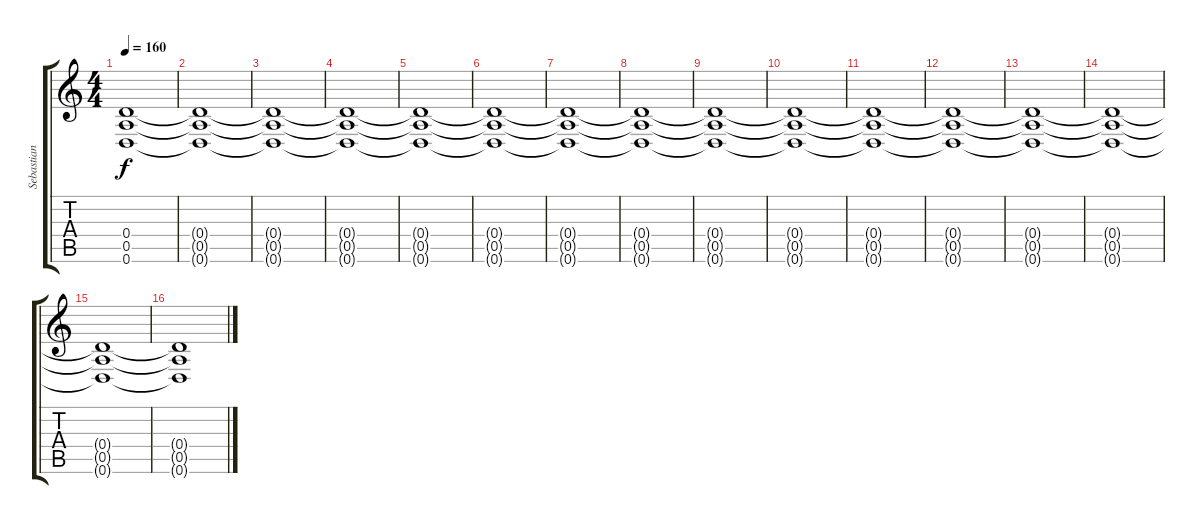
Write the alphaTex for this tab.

\track ("Sebastian Marino" "Sebastian ") {instrument distortionguitar}
\staff {score tabs}
\tuning (E4 B3 G3 D3 A2 D2) {hide}
\ts (4 4)
\tempo 160
\clef g2
\ks c
(0.4{t} 0.5{t} 0.6{t}).1{dy f} |
(0.4{t} 0.5{t} 0.6{t}).1 |
(0.4{t} 0.5{t} 0.6{t}).1 |
(0.4{t} 0.5{t} 0.6{t}).1 |
(0.4{t} 0.5{t} 0.6{t}).1 |
(0.4{t} 0.5{t} 0.6{t}).1 |
(0.4{t} 0.5{t} 0.6{t}).1 |
(0.4{t} 0.5{t} 0.6{t}).1 |
(0.4{t} 0.5{t} 0.6{t}).1 |
(0.4{t} 0.5{t} 0.6{t}).1 |
(0.4{t} 0.5{t} 0.6{t}).1 |
(0.4{t} 0.5{t} 0.6{t}).1 |
(0.4{t} 0.5{t} 0.6{t}).1 |
(0.4{t} 0.5{t} 0.6{t}).1 |
(0.4{t} 0.5{t} 0.6{t}).1 |
(0.4{t} 0.5{t} 0.6{t}).1
